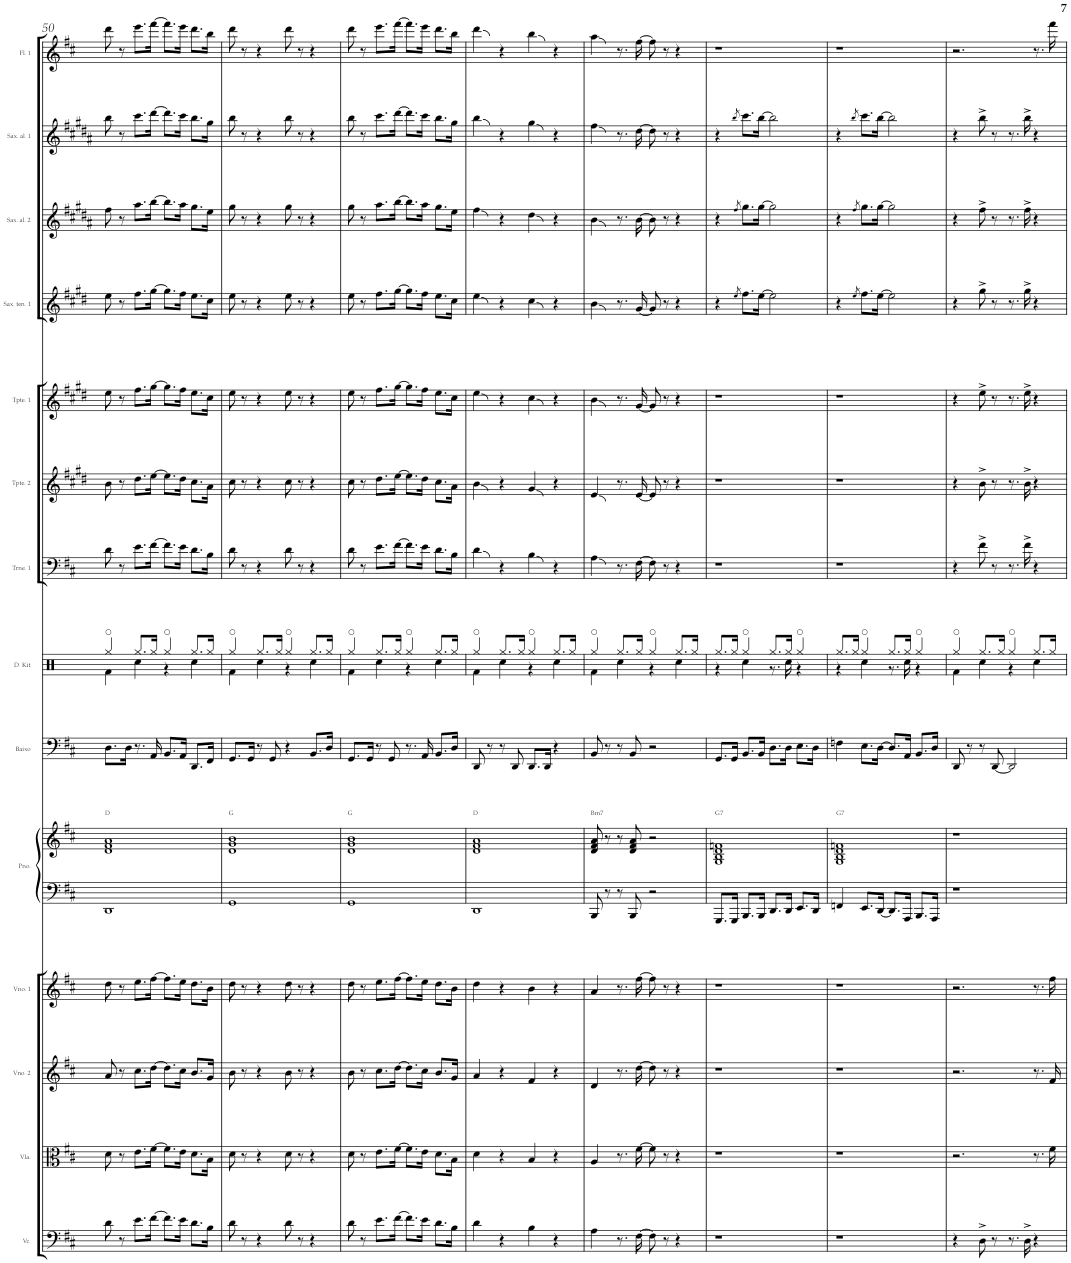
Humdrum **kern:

**kern	**kern	**kern	**kern	**kern	**kern	**harte	**kern	**kern	**kern	**kern	**kern	**kern	**kern	**kern	**kern
*part14	*part13	*part12	*part11	*part10	*part10	*part10	*part9	*part8	*part7	*part6	*part5	*part4	*part3	*part2	*part1
*staff15	*staff14	*staff13	*staff12	*staff11	*staff10	*	*staff9	*staff8	*staff7	*staff6	*staff5	*staff4	*staff3	*staff2	*staff1
*I"Violoncelo	*I"Viola	*I"Violino 2	*I"Violino 1	*I"Piano	*	*	*I"Baixo	*I"Drum Kit	*I"Trombone 1	*I"Trompete em Sib 2	*I"Trompete em Sib 1	*I"Saxofone tenor 1	*I"Saxofone alto 2	*I"Saxofone alto 1	*I"Flauta 1
*I'Vc.	*I'Vla.	*I'Vno. 2	*I'Vno. 1	*I'Pno.	*	*	*I'Baixo	*I'D. Kit	*I'Trne. 1	*I'Tpte. 2	*I'Tpte. 1	*I'Sax. ten. 1	*I'Sax. al. 2	*I'Sax. al. 1	*I'Fl. 1
!!LO:PB:g=z
*clefF4	*clefC3	*clefG2	*clefG2	*clefF4	*clefG2	*	*clefF4	*clefX	*clefF4	*clefG2	*clefG2	*clefG2	*clefG2	*clefG2	*clefG2
*	*	*	*	*	*	*	*Trd7c12	*	*	*Trd1c2	*Trd1c2	*Trd8c14	*Trd5c9	*Trd5c9	*
*k[f#c#]	*k[f#c#]	*k[f#c#]	*k[f#c#]	*k[f#c#]	*k[f#c#]	*	*k[f#c#]	*k[]	*k[f#c#]	*k[f#c#g#d#]	*k[f#c#g#d#]	*k[f#c#g#d#]	*k[f#c#g#d#a#]	*k[f#c#g#d#a#]	*k[f#c#]
*D:	*D:	*D:	*D:	*D:	*D:	*	*D:	*	*D:	*E:	*E:	*E:	*B:	*B:	*D:
*M4/4	*M4/4	*M4/4	*M4/4	*M4/4	*M4/4	*	*M4/4	*M4/4	*M4/4	*M4/4	*M4/4	*M4/4	*M4/4	*M4/4	*M4/4
=50	=50	=50	=50	=50	=50	=50	=50	=50	=50	=50	=50	=50	=50	=50	=50
*	*	*	*	*	*	*	*	*^	*	*	*	*	*	*	*
8d\	8d\	8a/	8dd\	1DD	1d 1f# 1a	D:maj	8.D\L	4Rgg/	4Rf\	8d\	8b\	8ee\	8ee\	8ff#\	8bb\	8ddd\
8r	8r	8r	8r	.	.	.	.	.	.	8r	8r	8r	8r	8r	8r	8r
.	.	.	.	.	.	.	16D\Jk	.	.	.	.	.	.	.	.	.
8.e\L	8.e\L	8.cc#\L	8.ee\L	.	.	.	8.r	8.Rgg/L	4Rcc\	8.e\L	8.dd#\L	8.ff#\L	8.ff#\L	8.aa#\L	8.ccc#\L	8.eee\L
[>16f#\Jk	[>16f#\Jk	[>16dd\Jk	[>16ff#\Jk	.	.	.	16AA/	16Rgg/Jk	.	[>16f#\Jk	[>16ee\Jk	[>16gg#\Jk	[>16gg#\Jk	[>16bb\Jk	[>16ddd#\Jk	[>16fff#\Jk
8.f#\L]	8.f#\L]	8.dd\L]	8.ff#\L]	.	.	.	8.BB/L	4Rgg/	4r	8.f#\L]	8.ee\L]	8.gg#\L]	8.gg#\L]	8.bb\L]	8.ddd#\L]	8.fff#\L]
16e\Jk	16e\Jk	16cc#\Jk	16ee\Jk	.	.	.	16AA/Jk	.	.	16e\Jk	16dd#\Jk	16ff#\Jk	16ff#\Jk	16aa#\Jk	16ccc#\Jk	16eee\Jk
8.d\L	8.d\L	8.b/L	8.dd\L	.	.	.	8.DD/L	8.Rgg/L	4Rcc\	8.d\L	8.cc#\L	8.ee\L	8.ee\L	8.gg#\L	8.bb\L	8.ddd\L
16B\Jk	16B\Jk	16g/Jk	16b\Jk	.	.	.	16FF#/Jk	16Rgg/Jk	.	16B\Jk	16a\Jk	16cc#\Jk	16cc#\Jk	16ee\Jk	16gg#\Jk	16bb\Jk
=51	=51	=51	=51	=51	=51	=51	=51	=51	=51	=51	=51	=51	=51	=51	=51	=51
8d\	8d\	8b\	8dd\	1GG	1d 1g 1b	G:maj	8.GG/L	4Rgg/	4Rf\	8d\	8cc#\	8ee\	8ee\	8gg#\	8bb\	8ddd\
8r	8r	8r	8r	.	.	.	.	.	.	8r	8r	8r	8r	8r	8r	8r
.	.	.	.	.	.	.	16GG/Jk	.	.	.	.	.	.	.	.	.
4r	4r	4r	4r	.	.	.	8r	8.Rgg/L	4Rcc\	4r	4r	4r	4r	4r	4r	4r
.	.	.	.	.	.	.	8GG/	.	.	.	.	.	.	.	.	.
.	.	.	.	.	.	.	.	16Rgg/Jk	.	.	.	.	.	.	.	.
8d\	8d\	8b\	8dd\	.	.	.	4r	4Rgg/	4r	8d\	8cc#\	8ee\	8ee\	8gg#\	8bb\	8ddd\
8r	8r	8r	8r	.	.	.	.	.	.	8r	8r	8r	8r	8r	8r	8r
4r	4r	4r	4r	.	.	.	8.BB/L	8.Rgg/L	4Rcc\	4r	4r	4r	4r	4r	4r	4r
.	.	.	.	.	.	.	16D/Jk	16Rgg/Jk	.	.	.	.	.	.	.	.
=52	=52	=52	=52	=52	=52	=52	=52	=52	=52	=52	=52	=52	=52	=52	=52	=52
8d\	8d\	8b\	8dd\	1GG	1d 1g 1b	G:maj	8.GG/L	4Rgg/	4Rf\	8d\	8cc#\	8ee\	8ee\	8gg#\	8bb\	8ddd\
8r	8r	8r	8r	.	.	.	.	.	.	8r	8r	8r	8r	8r	8r	8r
.	.	.	.	.	.	.	16GG/Jk	.	.	.	.	.	.	.	.	.
8.e\L	8.e\L	8.cc#\L	8.ee\L	.	.	.	8r	8.Rgg/L	4Rcc\	8.e\L	8.dd#\L	8.ff#\L	8.ff#\L	8.aa#\L	8.ccc#\L	8.eee\L
.	.	.	.	.	.	.	8GG/	.	.	.	.	.	.	.	.	.
[>16f#\Jk	[>16f#\Jk	[>16dd\Jk	[>16ff#\Jk	.	.	.	.	16Rgg/Jk	.	[>16f#\Jk	[>16ee\Jk	[>16gg#\Jk	[>16gg#\Jk	[>16bb\Jk	[>16ddd#\Jk	[>16fff#\Jk
8.f#\L]	8.f#\L]	8.dd\L]	8.ff#\L]	.	.	.	8.r	4Rgg/	4r	8.f#\L]	8.ee\L]	8.gg#\L]	8.gg#\L]	8.bb\L]	8.ddd#\L]	8.fff#\L]
16e\Jk	16e\Jk	16cc#\Jk	16ee\Jk	.	.	.	16AA/	.	.	16e\Jk	16dd#\Jk	16ff#\Jk	16ff#\Jk	16aa#\Jk	16ccc#\Jk	16eee\Jk
8.d\L	8.d\L	8.b/L	8.dd\L	.	.	.	8.BB/L	8.Rgg/L	4Rcc\	8.d\L	8.cc#\L	8.ee\L	8.ee\L	8.gg#\L	8.bb\L	8.ddd\L
16B\Jk	16B\Jk	16g/Jk	16b\Jk	.	.	.	16D/Jk	16Rgg/Jk	.	16B\Jk	16a\Jk	16cc#\Jk	16cc#\Jk	16ee\Jk	16gg#\Jk	16bb\Jk
=53	=53	=53	=53	=53	=53	=53	=53	=53	=53	=53	=53	=53	=53	=53	=53	=53
4d\	4d\	4a/	4dd\	1DD	1d 1f# 1a	D:maj	8DD/	4Rgg/	4Rf\	4d\	4b\	4ee\	4ee\	4ff#\	4bb\	4ddd\
.	.	.	.	.	.	.	8r	.	.	.	.	.	.	.	.	.
4r	4r	4r	4r	.	.	.	8r	8.Rgg/L	4Rcc\	4r	4r	4r	4r	4r	4r	4r
.	.	.	.	.	.	.	8DD/	.	.	.	.	.	.	.	.	.
.	.	.	.	.	.	.	.	16Rgg/Jk	.	.	.	.	.	.	.	.
4B\	4B/	4f#/	4b\	.	.	.	8.DD/L	4Rgg/	4r	4B\	4g#/	4cc#\	4cc#\	4dd#\	4gg#\	4bb\
.	.	.	.	.	.	.	16DD/Jk	.	.	.	.	.	.	.	.	.
4r	4r	4r	4r	.	.	.	4r	8.Rgg/L	4Rcc\	4r	4r	4r	4r	4r	4r	4r
.	.	.	.	.	.	.	.	16Rgg/Jk	.	.	.	.	.	.	.	.
=54	=54	=54	=54	=54	=54	=54	=54	=54	=54	=54	=54	=54	=54	=54	=54	=54
!	!	!	!	!	!	!LO:H:kt=m7	!	!	!	!	!	!	!	!	!	!
4A\	4A/	4d/	4a/	8BBB/	8d/ 8f#/ 8a/	B:min7	8BB/	4Rgg/	4Rf\	4A\	4e/	4b\	4b\	4b\	4ff#\	4aa\
.	.	.	.	8r	8r	.	8r	.	.	.	.	.	.	.	.	.
8.r	8.r	8.r	8.r	8r	8r	.	8r	8.Rgg/L	4Rcc\	8.r	8.r	8.r	8.r	8.r	8.r	8.r
.	.	.	.	8BBB/	8d/ 8f#/ 8a/	.	8BB/	.	.	.	.	.	.	.	.	.
[>16F#\	[>16f#\	[>16dd\	[>16ff#\	.	.	.	.	16Rgg/Jk	.	[>16F#\	[<16e/	[<16g#/	[<16g#/	[>16b\	[>16dd#\	[>16ff#\
8F#\]	8f#\]	8dd\]	8ff#\]	2r	2r	.	2r	4Rgg/	4r	8F#\]	8e/]	8g#/]	8g#/]	8b\]	8dd#\]	8ff#\]
8r	8r	8r	8r	.	.	.	.	.	.	8r	8r	8r	8r	8r	8r	8r
4r	4r	4r	4r	.	.	.	.	8.Rgg/L	4Rcc\	4r	4r	4r	4r	4r	4r	4r
.	.	.	.	.	.	.	.	16Rgg/Jk	.	.	.	.	.	.	.	.
=55	=55	=55	=55	=55	=55	=55	=55	=55	=55	=55	=55	=55	=55	=55	=55	=55
!	!	!	!	!	!	!LO:H:kt=7	!	!	!	!	!	!	!	!	!	!
1r	1r	1r	1r	8.GGG/L	1G 1B 1d 1fn	G:7	8.GG/L	8.Rgg/L	4r	1r	1r	1r	4r	4r	4r	1r
.	.	.	.	16GGG/Jk	.	.	16GG/Jk	16Rgg/Jk	.	.	.	.	.	.	.	.
.	.	.	.	.	.	.	.	.	.	.	.	.	8qee/	8qff#/	8qbb/	.
.	.	.	.	8.BBB/L	.	.	8.BB/L	4Rgg/	4Rcc\	.	.	.	8.ff#\L	8.gg#\L	8.ccc#\L	.
.	.	.	.	16BBB/Jk	.	.	16BB/Jk	.	.	.	.	.	[>16ee\Jk	[>16gg#\Jk	[>16bb\Jk	.
.	.	.	.	8.DD/L	.	.	8.D\L	8.Rgg/L	8.r	.	.	.	2ee\]	2gg#\]	2bb\]	.
.	.	.	.	16DD/Jk	.	.	16D\Jk	16Rgg/Jk	16Rcc\	.	.	.	.	.	.	.
.	.	.	.	8.EE/L	.	.	8.E\L	4Rgg/	4r	.	.	.	.	.	.	.
.	.	.	.	16DD/Jk	.	.	16D\Jk	.	.	.	.	.	.	.	.	.
=56	=56	=56	=56	=56	=56	=56	=56	=56	=56	=56	=56	=56	=56	=56	=56	=56
!	!	!	!	!	!	!LO:H:kt=7	!	!	!	!	!	!	!	!	!	!
1r	1r	1r	1r	4FFn/	1G 1B 1d 1fn	G:7	4Fn\	8.Rgg/L	4r	1r	1r	1r	4r	4r	4r	1r
.	.	.	.	.	.	.	.	16Rgg/Jk	.	.	.	.	.	.	.	.
.	.	.	.	.	.	.	.	.	.	.	.	.	8qee/	8qff#/	8qbb/	.
.	.	.	.	8.EE/L	.	.	8.E\L	4Rgg/	4Rcc\	.	.	.	8.ff#\L	8.gg#\L	8.ccc#\L	.
.	.	.	.	[<16DD/Jk	.	.	[>16D\Jk	.	.	.	.	.	[>16ee\Jk	[>16gg#\Jk	[>16bb\Jk	.
.	.	.	.	8.DD/L]	.	.	8.D/L]	8.Rgg/L	8.r	.	.	.	2ee\]	2gg#\]	2bb\]	.
.	.	.	.	16AAA/Jk	.	.	16AA/Jk	16Rgg/Jk	16Rcc\	.	.	.	.	.	.	.
.	.	.	.	8.BBB/L	.	.	8.BB/L	4Rgg/	4r	.	.	.	.	.	.	.
.	.	.	.	16AAA/Jk	.	.	16D/Jk	.	.	.	.	.	.	.	.	.
=57	=57	=57	=57	=57	=57	=57	=57	=57	=57	=57	=57	=57	=57	=57	=57	=57
4r	2.r	2.r	2.r	1r	1r	.	8DD/	4Rgg/	4Rf\	4r	4r	4r	4r	4r	4r	2.r
.	.	.	.	.	.	.	8r	.	.	.	.	.	.	.	.	.
8D^\	.	.	.	.	.	.	8r	8.Rgg/L	4Rcc\	8f#^\	8b^\	8ee^\	8gg#^\	8ff#^\	8bb^\	.
8r	.	.	.	.	.	.	[<8DD/	.	.	8r	8r	8r	8r	8r	8r	.
.	.	.	.	.	.	.	.	16Rgg/Jk	.	.	.	.	.	.	.	.
8.r	.	.	.	.	.	.	2DD/]	4Rgg/	4r	8.r	8.r	8.r	8.r	8.r	8.r	.
16D^\	.	.	.	.	.	.	.	.	.	16f#^\	16b^\	16ee^\	16gg#^\	16ff#^\	16bb^\	.
4r	8.r	8.r	8.r	.	.	.	.	8.Rgg/L	4Rcc\	4r	4r	4r	4r	4r	4r	8.r
.	16f#\	16f#/	16ff#\	.	.	.	.	16Rgg/Jk	.	.	.	.	.	.	.	16fff#\
*	*	*	*	*	*	*	*	*v	*v	*	*	*	*	*	*	*
=	=	=	=	=	=	=	=	=	=	=	=	=	=	=	=
*-	*-	*-	*-	*-	*-	*-	*-	*-	*-	*-	*-	*-	*-	*-	*-
